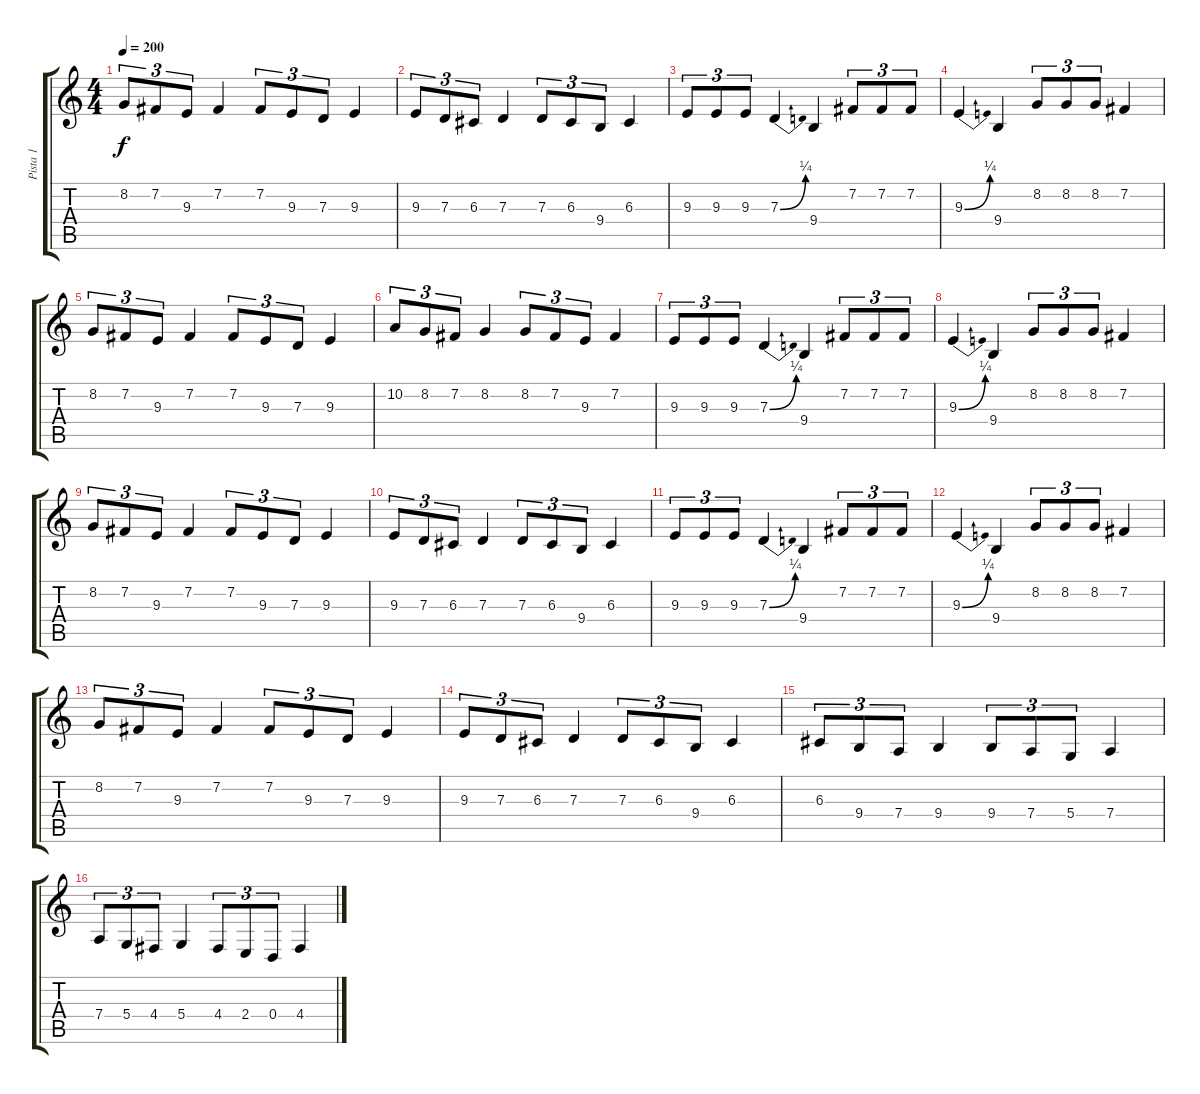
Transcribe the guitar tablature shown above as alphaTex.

\track ("Pista 1" "Pista 1") {instrument cello}
\staff {score tabs}
\tuning (E4 B3 G3 D3 A2 E2) {hide}
\ts (4 4)
\tempo 200
\clef g2
\ks c
8.2.8{tu (3 2) dy f} 7.2.8{tu (3 2)} 9.3.8{tu (3 2)} 7.2.4 7.2.8{tu (3 2)} 9.3.8{tu (3 2)} 7.3.8{tu (3 2)} 9.3.4 |
9.3.8{tu (3 2)} 7.3.8{tu (3 2)} 6.3.8{tu (3 2)} 7.3.4 7.3.8{tu (3 2)} 6.3.8{tu (3 2)} 9.4.8{tu (3 2)} 6.3.4 |
9.3.8{tu (3 2)} 9.3.8{tu (3 2)} 9.3.8{tu (3 2)} 7.3{be (bend 0 0 60 1)}.4 9.4.4 7.2.8{tu (3 2)} 7.2.8{tu (3 2)} 7.2.8{tu (3 2)} |
9.3{be (bend 0 0 60 1)}.4 9.4.4 8.2.8{tu (3 2)} 8.2.8{tu (3 2)} 8.2.8{tu (3 2)} 7.2.4 |
8.2.8{tu (3 2)} 7.2.8{tu (3 2)} 9.3.8{tu (3 2)} 7.2.4 7.2.8{tu (3 2)} 9.3.8{tu (3 2)} 7.3.8{tu (3 2)} 9.3.4 |
10.2.8{tu (3 2)} 8.2.8{tu (3 2)} 7.2.8{tu (3 2)} 8.2.4 8.2.8{tu (3 2)} 7.2.8{tu (3 2)} 9.3.8{tu (3 2)} 7.2.4 |
9.3.8{tu (3 2)} 9.3.8{tu (3 2)} 9.3.8{tu (3 2)} 7.3{be (bend 0 0 60 1)}.4 9.4.4 7.2.8{tu (3 2)} 7.2.8{tu (3 2)} 7.2.8{tu (3 2)} |
9.3{be (bend 0 0 60 1)}.4 9.4.4 8.2.8{tu (3 2)} 8.2.8{tu (3 2)} 8.2.8{tu (3 2)} 7.2.4 |
8.2.8{tu (3 2)} 7.2.8{tu (3 2)} 9.3.8{tu (3 2)} 7.2.4 7.2.8{tu (3 2)} 9.3.8{tu (3 2)} 7.3.8{tu (3 2)} 9.3.4 |
9.3.8{tu (3 2)} 7.3.8{tu (3 2)} 6.3.8{tu (3 2)} 7.3.4 7.3.8{tu (3 2)} 6.3.8{tu (3 2)} 9.4.8{tu (3 2)} 6.3.4 |
9.3.8{tu (3 2)} 9.3.8{tu (3 2)} 9.3.8{tu (3 2)} 7.3{be (bend 0 0 60 1)}.4 9.4.4 7.2.8{tu (3 2)} 7.2.8{tu (3 2)} 7.2.8{tu (3 2)} |
9.3{be (bend 0 0 60 1)}.4 9.4.4 8.2.8{tu (3 2)} 8.2.8{tu (3 2)} 8.2.8{tu (3 2)} 7.2.4 |
8.2.8{tu (3 2)} 7.2.8{tu (3 2)} 9.3.8{tu (3 2)} 7.2.4 7.2.8{tu (3 2)} 9.3.8{tu (3 2)} 7.3.8{tu (3 2)} 9.3.4 |
9.3.8{tu (3 2)} 7.3.8{tu (3 2)} 6.3.8{tu (3 2)} 7.3.4 7.3.8{tu (3 2)} 6.3.8{tu (3 2)} 9.4.8{tu (3 2)} 6.3.4 |
6.3.8{tu (3 2)} 9.4.8{tu (3 2)} 7.4.8{tu (3 2)} 9.4.4 9.4.8{tu (3 2)} 7.4.8{tu (3 2)} 5.4.8{tu (3 2)} 7.4.4 |
7.4.8{tu (3 2)} 5.4.8{tu (3 2)} 4.4.8{tu (3 2)} 5.4.4 4.4.8{tu (3 2)} 2.4.8{tu (3 2)} 0.4.8{tu (3 2)} 4.4.4
